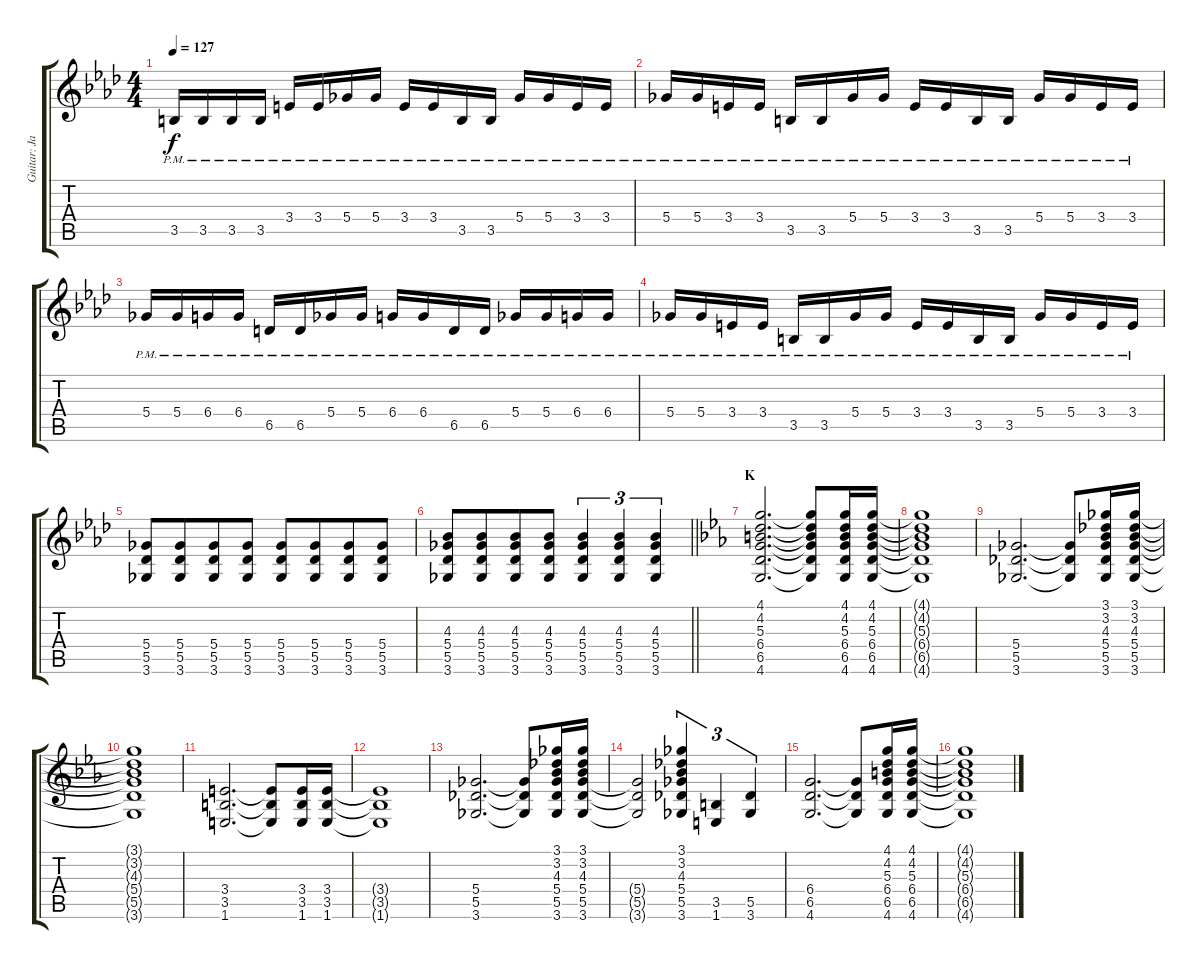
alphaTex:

\track ("Guitar: Jake" "Guitar: Ja") {instrument distortionguitar}
\staff {score tabs}
\tuning (Eb4 Bb3 Gb3 Db3 Ab2 Eb2) {hide}
\ts (4 4)
\tempo 127
\clef g2
\ks ab
3.5{pm}.16{dy f} 3.5{pm}.16 3.5{pm}.16 3.5{pm}.16 3.4{pm}.16 3.4{pm}.16 5.4{pm}.16 5.4{pm}.16 3.4{pm}.16 3.4{pm}.16 3.5{pm}.16 3.5{pm}.16 5.4{pm}.16 5.4{pm}.16 3.4{pm}.16 3.4{pm}.16 |
5.4{pm}.16 5.4{pm}.16 3.4{pm}.16 3.4{pm}.16 3.5{pm}.16 3.5{pm}.16 5.4{pm}.16 5.4{pm}.16 3.4{pm}.16 3.4{pm}.16 3.5{pm}.16 3.5{pm}.16 5.4{pm}.16 5.4{pm}.16 3.4{pm}.16 3.4{pm}.16 |
5.4{pm}.16 5.4{pm}.16 6.4{pm}.16 6.4{pm}.16 6.5{pm}.16 6.5{pm}.16 5.4{pm}.16 5.4{pm}.16 6.4{pm}.16 6.4{pm}.16 6.5{pm}.16 6.5{pm}.16 5.4{pm}.16 5.4{pm}.16 6.4{pm}.16 6.4{pm}.16 |
5.4{pm}.16 5.4{pm}.16 3.4{pm}.16 3.4{pm}.16 3.5{pm}.16 3.5{pm}.16 5.4{pm}.16 5.4{pm}.16 3.4{pm}.16 3.4{pm}.16 3.5{pm}.16 3.5{pm}.16 5.4{pm}.16 5.4{pm}.16 3.4{pm}.16 3.4{pm}.16 |
(5.4 5.5 3.6).8 (5.4 5.5 3.6).8{beam merge} (5.4 5.5 3.6).8 (5.4 5.5 3.6).8 (5.4 5.5 3.6).8 (5.4 5.5 3.6).8{beam merge} (5.4 5.5 3.6).8 (5.4 5.5 3.6).8 |
\barLineRight lightlight
(4.3 5.4 5.5 3.6).8 (4.3 5.4 5.5 3.6).8{beam merge} (4.3 5.4 5.5 3.6).8 (4.3 5.4 5.5 3.6).8 (4.3 5.4 5.5 3.6).4{tu (3 2)} (4.3 5.4 5.5 3.6).4{tu (3 2)} (4.3 5.4 5.5 3.6).4{tu (3 2)} |
\section ("" "K")
\ks eb
(4.1 4.2 5.3 6.4 6.5 4.6).2{d volume 9} (4.1{t} 4.2{t} 5.3{t} 6.4{t} 6.5{t} 4.6{t}).8 (4.1 4.2 5.3 6.4 6.5 4.6).16 (4.1 4.2 5.3 6.4 6.5 4.6).16 |
(4.1{t} 4.2{t} 5.3{t} 6.4{t} 6.5{t} 4.6{t}).1 |
(5.4 5.5 3.6).2{d} (5.4{t} 5.5{t} 3.6{t}).8 (3.1 3.2 4.3 5.4 5.5 3.6).16 (3.1 3.2 4.3 5.4 5.5 3.6).16 |
(3.1{t} 3.2{t} 4.3{t} 5.4{t} 5.5{t} 3.6{t}).1 |
(3.4 3.5 1.6).2{d} (3.4{t} 3.5{t} 1.6{t}).8 (3.4 3.5 1.6).16 (3.4 3.5 1.6).16 |
(3.4{t} 3.5{t} 1.6{t}).1 |
(5.4 5.5 3.6).2{d} (5.4{t} 5.5{t} 3.6{t}).8 (3.1 3.2 4.3 5.4 5.5 3.6).16 (3.1 3.2 4.3 5.4 5.5 3.6).16 |
(5.4{t} 5.5{t} 3.6{t}).2 (3.1 3.2 4.3 5.4 5.5 3.6).4{tu (3 2)} (3.5 1.6).4{tu (3 2)} (5.5 3.6).4{tu (3 2)} |
(6.4 6.5 4.6).2{d} (6.4{t} 6.5{t} 4.6{t}).8 (4.1 4.2 5.3 6.4 6.5 4.6).16 (4.1 4.2 5.3 6.4 6.5 4.6).16 |
(4.1{t} 4.2{t} 5.3{t} 6.4{t} 6.5{t} 4.6{t}).1
